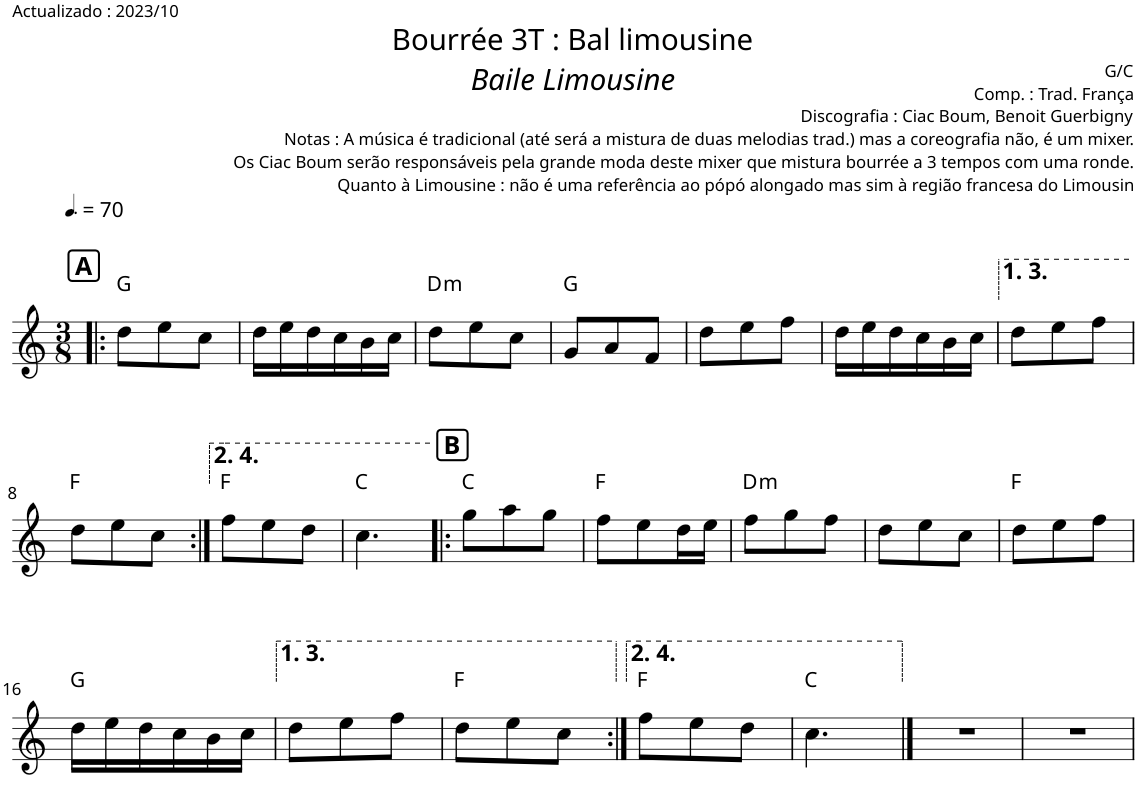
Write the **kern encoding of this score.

**kern	**harte
*part1	*part1
*staff1	*
*I"Piano	*
*I'Pno.	*
*clefG2	*
*k[]	*
*M3/8	*
*MM105	*
!!LO:REH:place=s1:a:B:cj:fs=12:t=A
=1!|:	=1!|:
8dd\L	G:maj
8ee\	.
8cc\J	.
=2	=2
16dd\LL	.
16ee\	.
16dd\	.
16cc\	.
16b\	.
16cc\JJ	.
=3	=3
!	!LO:H:kt=m
8dd\L	D:min
8ee\	.
8cc\J	.
=4	=4
8g/L	G:maj
8a/	.
8f/J	.
=5	=5
8dd\L	.
8ee\	.
8ff\J	.
=6	=6
16dd\LL	.
16ee\	.
16dd\	.
16cc\	.
16b\	.
16cc\JJ	.
=7	=7
8dd\L	.
8ee\	.
8ff\J	.
!!LO:LB:g=z
=8	=8
8dd\L	F:maj
8ee\	.
8cc\J	.
=9:|!	=9:|!
8ff\L	F:maj
8ee\	.
8dd\J	.
=10	=10
4.cc\	C:maj
!!LO:REH:place=s1:a:B:cj:fs=12:t=B
=11!|:	=11!|:
8gg\L	C:maj
8aa\	.
8gg\J	.
=12	=12
8ff\L	F:maj
8ee\	.
16dd\L	.
16ee\JJ	.
=13	=13
!	!LO:H:kt=m
8ff\L	D:min
8gg\	.
8ff\J	.
=14	=14
8dd\L	.
8ee\	.
8cc\J	.
=15	=15
8dd\L	F:maj
8ee\	.
8ff\J	.
!!LO:LB:g=z
=16	=16
16dd\LL	G:maj
16ee\	.
16dd\	.
16cc\	.
16b\	.
16cc\JJ	.
=17	=17
8dd\L	.
8ee\	.
8ff\J	.
=18	=18
8dd\L	F:maj
8ee\	.
8cc\J	.
=19:|!	=19:|!
8ff\L	F:maj
8ee\	.
8dd\J	.
=20	=20
4.cc\	C:maj
==21	==21
4.r	.
=22	=22
4.r	.
=	=
*-	*-
